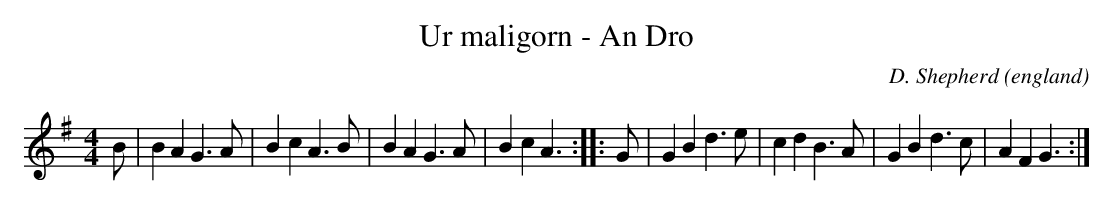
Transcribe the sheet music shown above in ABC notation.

X:1
T:Ur maligorn - An Dro
O:england
C:D. Shepherd
M:4/4
L:1/8
K:G
B|B2 A2 G3A |B2 c2 A3B|B2 A2 G3A|B2 c2 A3 :|\
|:G|G2 B2 d3e|c2 d2 B3A |G2 B2 d3c|A2 F2 G3 :|
